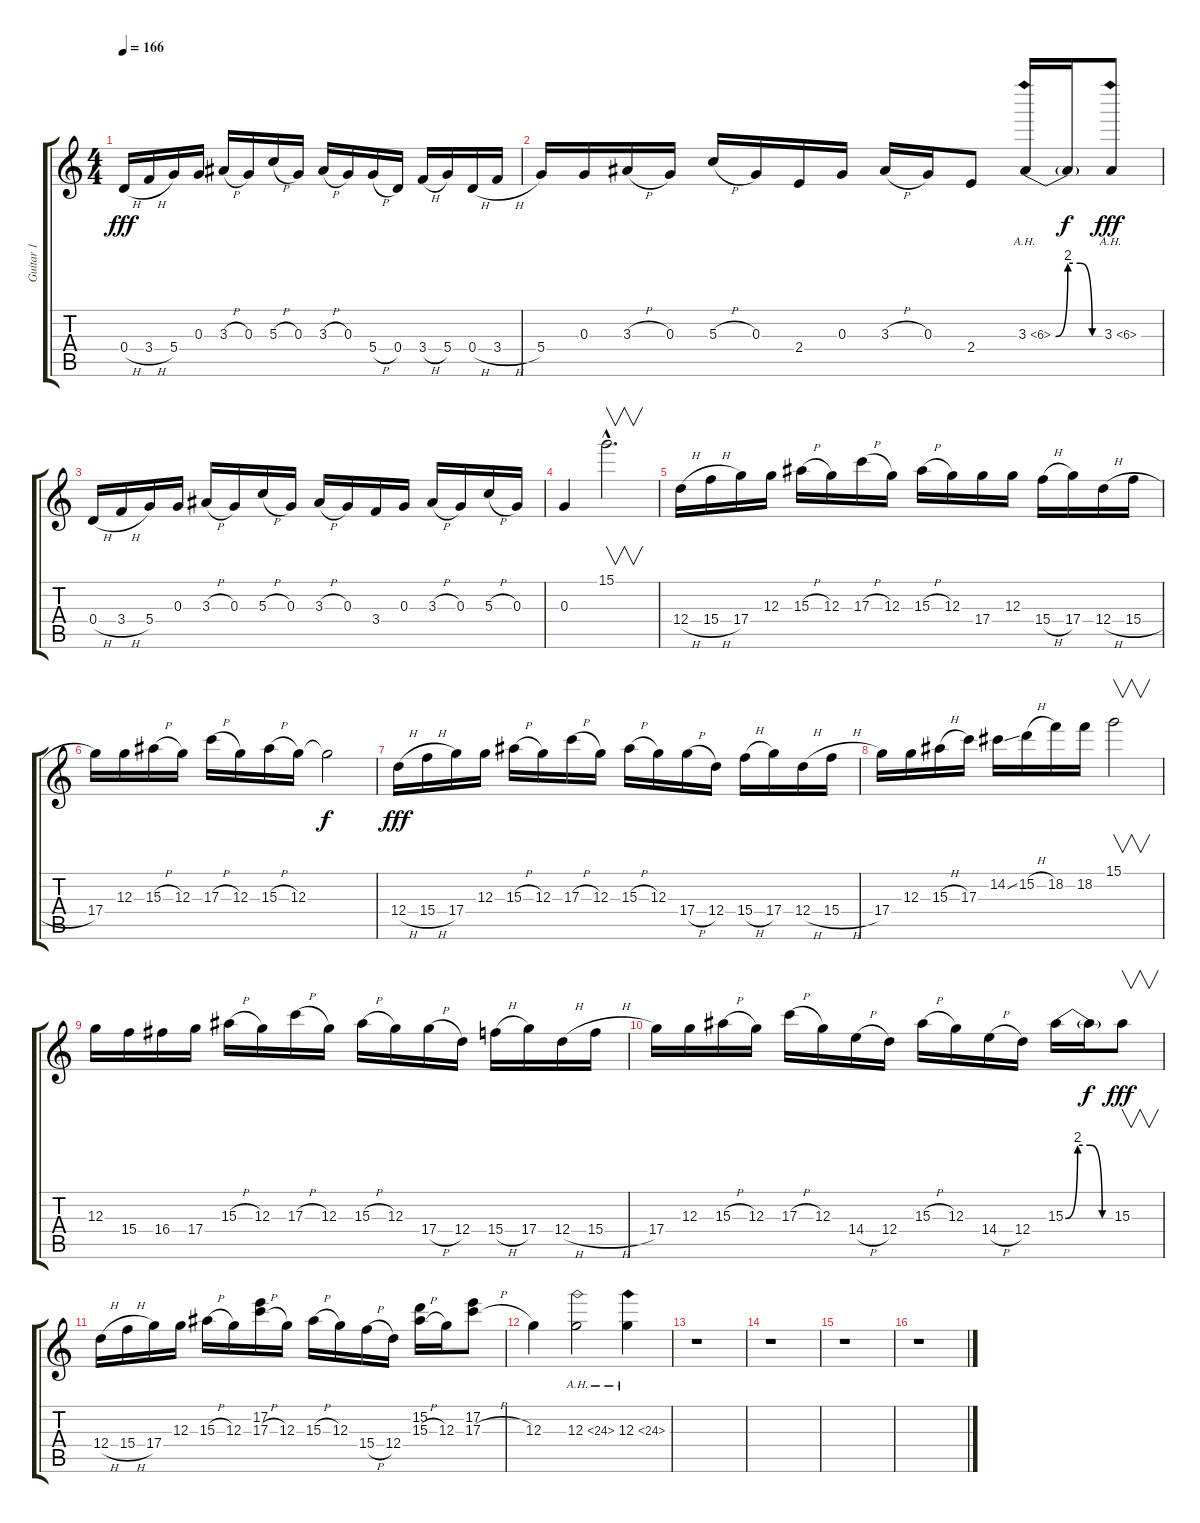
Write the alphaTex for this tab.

\track ("Guitar 1 " "Guitar 1 ") {instrument distortionguitar}
\staff {score tabs}
\tuning (E4 B3 G3 D3 A2 E2) {hide}
\ts (4 4)
\tempo 166
\clef g2
\ks c
0.4{h}.16{dy fff} 3.4{h}.16 5.4.16 0.3.16 3.3{h}.16 0.3.16 5.3{h}.16 0.3.16 3.3{h}.16 0.3.16 5.4{h}.16 0.4.16 3.4{h}.16 5.4.16 0.4{h}.16 3.4{h}.16 |
5.4.16 0.3.16 3.3{h}.16 0.3.16 5.3{h}.16 0.3.16 2.4.16 0.3.16 3.3{h}.16 0.3.16 2.4.8 3.3{be (custom 0 0 15 8 30 8 45 0 60 0) ah 3}.16 3.3{t}.16{dy f} 3.3{ah 3}.8{dy fff} |
0.4{h}.16 3.4{h}.16 5.4.16 0.3.16 3.3{h}.16 0.3.16 5.3{h}.16 0.3.16 3.3{h}.16 0.3.16 3.4.16 0.3.16 3.3{h}.16 0.3.16 5.3{h}.16 0.3.16 |
0.3.4 15.1{hac}.2{v d} |
12.4{h}.16 15.4{h}.16 17.4.16 12.3.16 15.3{h}.16 12.3.16 17.3{h}.16 12.3.16 15.3{h}.16 12.3.16 17.4.16 12.3.16 15.4{h}.16 17.4.16 12.4{h}.16 15.4{h}.16 |
17.4.16 12.3.16 15.3{h}.16 12.3.16 17.3{h}.16 12.3.16 15.3{h}.16 12.3.16 12.3{t}.2{dy f} |
12.4{h}.16{dy fff} 15.4{h}.16 17.4.16 12.3.16 15.3{h}.16 12.3.16 17.3{h}.16 12.3.16 15.3{h}.16 12.3.16 17.4{h}.16 12.4.16 15.4{h}.16 17.4.16 12.4{h}.16 15.4{h}.16 |
17.4.16 12.3.16 15.3{h}.16 17.3.16 14.2{ss}.16 15.2{h}.16 18.2.16 18.2.16 15.1.2{v} |
12.3.16 15.4.16 16.4.16 17.4.16 15.3{h}.16 12.3.16 17.3{h}.16 12.3.16 15.3{h}.16 12.3.16 17.4{h}.16 12.4.16 15.4{h}.16 17.4.16 12.4{h}.16 15.4{h}.16 |
17.4.16 12.3.16 15.3{h}.16 12.3.16 17.3{h}.16 12.3.16 14.4{h}.16 12.4.16 15.3{h}.16 12.3.16 14.4{h}.16 12.4.16 15.3{be (custom 0 0 15 8 30 8 45 0 60 0)}.16 15.3{t}.16{dy f} 15.3.8{v dy fff} |
12.4{h}.16 15.4{h}.16 17.4.16 12.3.16 15.3{h}.16 12.3.16 (17.2 17.3{h}).16 12.3.16 15.3{h}.16 12.3.16 15.4{h}.16 12.4.16 (15.2 15.3{h}).16 12.3.16 (17.2 17.3{h}).8 |
12.3.4 12.3{ah 12}.2 12.3{ah 12}.4 |
r.1 |
r.1 |
r.1 |
r.1
